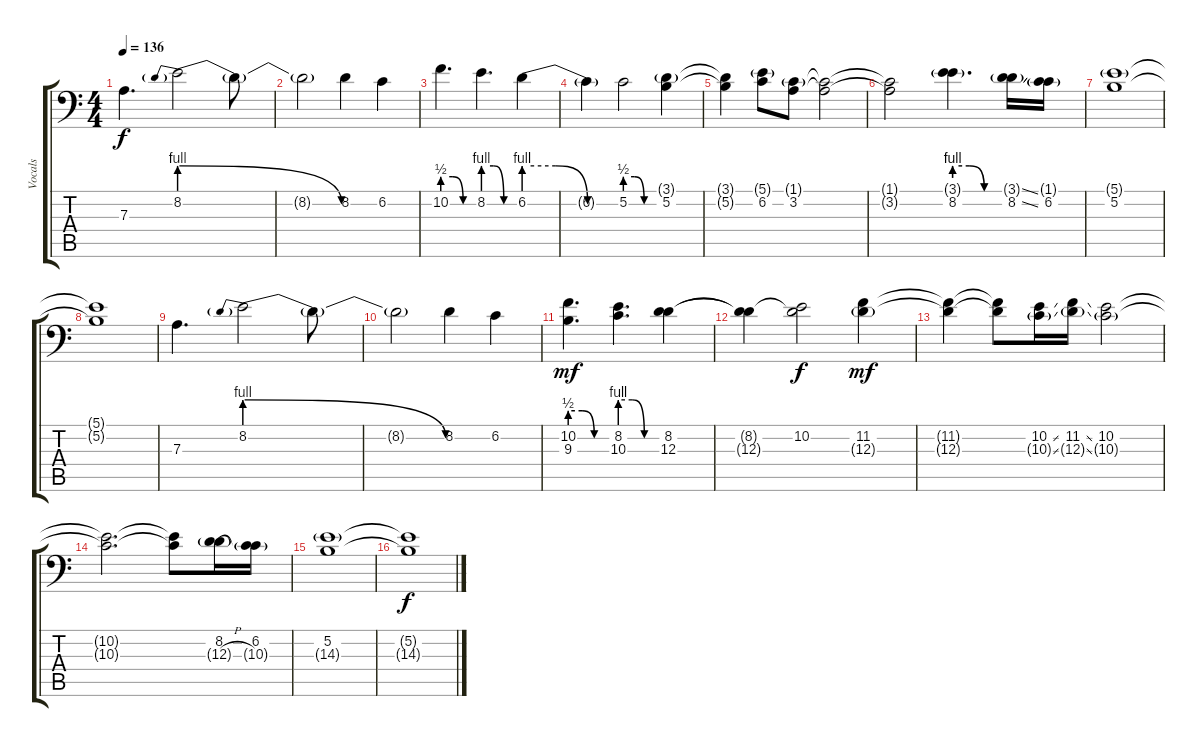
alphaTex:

\track ("Vocals" "Vocals") {instrument lead2sawtooth}
\staff {score tabs}
\tuning (B3 Gb3 D3 A2 E2 A1) {hide}
\ts (4 4)
\tempo 136
\clef f4
\ks c
7.3.4{d dy f} 8.2{be (prebendrelease 0 4 60 0)}.2 8.2{t}.8 |
8.2{t}.2 8.2.4 6.2.4 |
10.2{be (custom 0 2 20 2 40 0 60 0)}.4{d} 8.2{be (custom 0 4 20 4 40 0 60 0)}.4{d} 6.2{be (custom 0 4 20 4 40 0 60 0)}.4 |
6.2{t}.4 5.2{be (custom 0 2 20 2 40 0 60 0)}.2 (3.1{g} 5.2).4 |
(3.1{t} 5.2{t}).4 (5.1{g} 6.2).8 (1.1{g} 3.2).8 (1.1{t} 3.2{t}).2 |
(1.1{t} 3.2{t}).2 (3.1{be (custom 0 4 20 4 40 0 60 0) g} 8.2{be (custom 0 4 20 4 40 0 60 0)}).4{d} (3.1{ss g} 8.2{ss}).16 (1.1{g} 6.2).16 |
(5.1{g} 5.2).1 |
(5.1{t} 5.2{t}).1 |
7.3.4{d} 8.2{be (prebendrelease 0 4 60 0)}.2 8.2{t}.8 |
8.2{t}.2 8.2.4 6.2.4 |
(10.2{be (custom 0 2 20 2 40 0 60 0)} 9.3).4{d dy mf} (8.2{be (custom 0 4 20 4 40 0 60 0)} 10.3).4{d} (8.2 12.3).4 |
(8.2{t} 12.3{t}).4 (10.2 12.3{t}).2{dy f} (11.2 12.3{g}).4{dy mf} |
(11.2{t} 12.3{t}).4 (11.2{t} 12.3{t}).8 (10.2{ss} 10.3{ss g}).16 (11.2{ss} 12.3{ss g}).16 (10.2 10.3{g}).2 |
(10.2{t} 10.3{t}).2{d} (10.2{t} 10.3{t}).8 (8.2{h} 12.3{h g}).16 (6.2 10.3{g}).16 |
(5.2 14.3{g}).1 |
(5.2{t} 14.3{t}).1{dy f}
